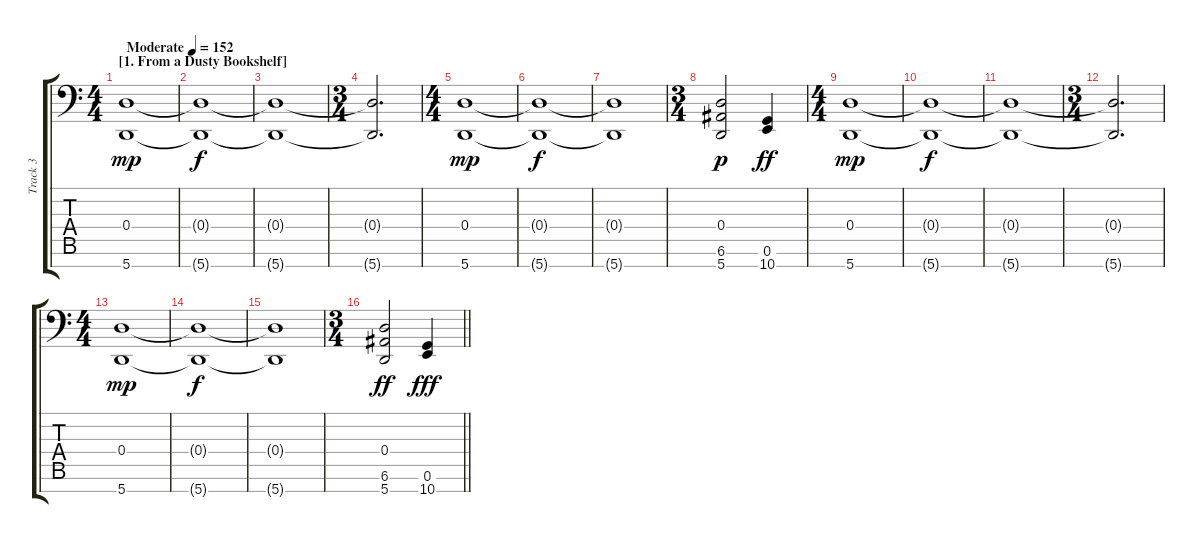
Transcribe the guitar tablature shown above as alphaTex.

\track ("Track 3" "Track 3") {instrument brasssection}
\staff {score tabs}
\tuning (E4 B3 G3 D3 A2 E2 A1) {hide}
\ts (4 4)
\section ("" "[1. From a Dusty Bookshelf]")
\tempo (152 "Moderate")
\clef f4
\ks c
(0.4 5.7).1{dy mp instrument brasssection} |
(0.4{t} 5.7{t}).1{dy f} |
(0.4{t} 5.7{t}).1 |
\ts (3 4)
(0.4{t} 5.7{t}).2{d} |
\ts (4 4)
(0.4 5.7).1{dy mp} |
(0.4{t} 5.7{t}).1{dy f} |
(0.4{t} 5.7{t}).1 |
\ts (3 4)
(0.4 6.6 5.7).2{dy p} (0.6 10.7).4{dy ff} |
\ts (4 4)
(0.4 5.7).1{dy mp} |
(0.4{t} 5.7{t}).1{dy f} |
(0.4{t} 5.7{t}).1 |
\ts (3 4)
(0.4{t} 5.7{t}).2{d} |
\ts (4 4)
(0.4 5.7).1{dy mp} |
(0.4{t} 5.7{t}).1{dy f} |
(0.4{t} 5.7{t}).1 |
\ts (3 4)
\barLineRight lightlight
(0.4 6.6 5.7).2{dy ff} (0.6 10.7).4{dy fff}
